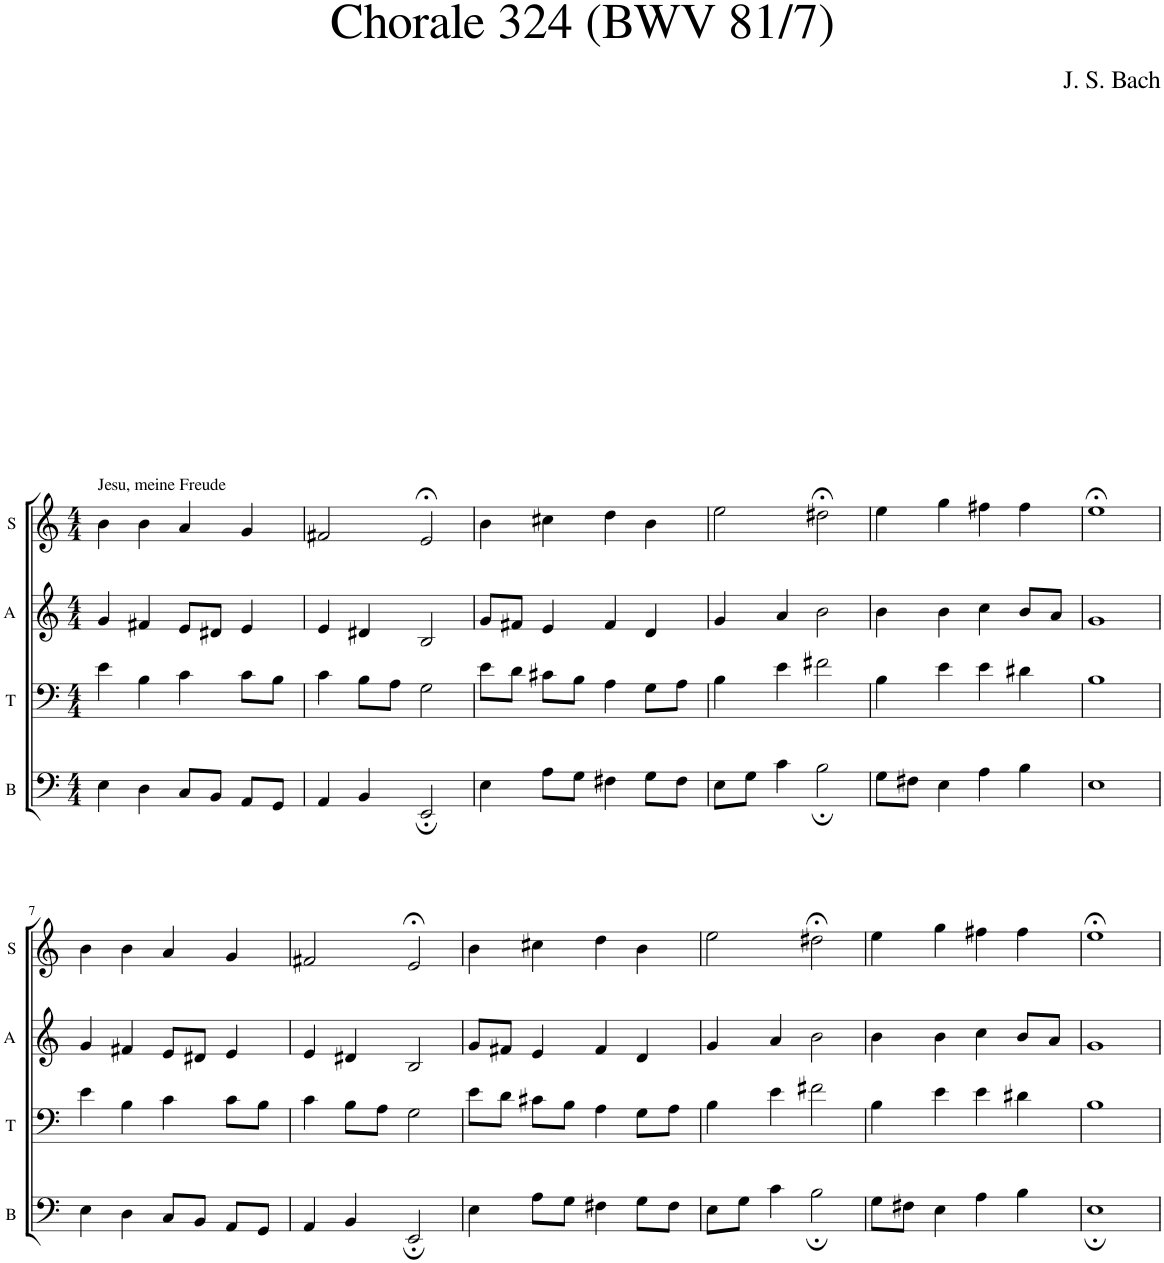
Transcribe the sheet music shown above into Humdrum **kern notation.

**kern	**kern	**kern	**kern
*part4	*part3	*part2	*part1
*staff4	*staff3	*staff2	*staff1
*I"B	*I"T	*I"A	*I"S
*I'B	*I'T	*I'A	*I'S
*clefF4	*clefF4	*clefG2	*clefG2
*k[]	*k[]	*k[]	*k[]
*M4/4	*M4/4	*M4/4	*M4/4
=1	=1	=1	=1
!	!	!	!LO:TX:a:t=Jesu, meine Freude
4E\	4e\	4g/	4b\
4D\	4B\	4f#X/	4b\
8C/L	4c\	8e/L	4a/
8BB/J	.	8d#X/J	.
8AA/L	8c\L	4e/	4g/
8GG/J	8B\J	.	.
=2	=2	=2	=2
4AA/	4c\	4e/	2f#X/
4BB/	8B\L	4d#X/	.
.	8A\J	.	.
2EE;/	2G\	2B/	2e;</
=3	=3	=3	=3
4E\	8e\L	8g/L	4b\
.	8d\J	8f#X/J	.
8A\L	8c#X\L	4e/	4cc#X\
8G\J	8B\J	.	.
4F#X\	4A\	4f#/	4dd\
8G\L	8G\L	4d/	4b\
8F#\J	8A\J	.	.
=4	=4	=4	=4
8E\L	4B\	4g/	2ee\
8G\J	.	.	.
4c\	4e\	4a/	.
2B;\	2f#X\	2b\	2dd#X;<\
=5	=5	=5	=5
8G\L	4B\	4b\	4ee\
8F#X\J	.	.	.
4E\	4e\	4b\	4gg\
4A\	4e\	4cc\	4ff#X\
4B\	4d#X\	8b/L	4ff#\
.	.	8a/J	.
=6	=6	=6	=6
1E	1B	1g	1ee;<
!!LO:LB:g=z
=7	=7	=7	=7
4E\	4e\	4g/	4b\
4D\	4B\	4f#X/	4b\
8C/L	4c\	8e/L	4a/
8BB/J	.	8d#X/J	.
8AA/L	8c\L	4e/	4g/
8GG/J	8B\J	.	.
=8	=8	=8	=8
4AA/	4c\	4e/	2f#X/
4BB/	8B\L	4d#X/	.
.	8A\J	.	.
2EE;/	2G\	2B/	2e;</
=9	=9	=9	=9
4E\	8e\L	8g/L	4b\
.	8d\J	8f#X/J	.
8A\L	8c#X\L	4e/	4cc#X\
8G\J	8B\J	.	.
4F#X\	4A\	4f#/	4dd\
8G\L	8G\L	4d/	4b\
8F#\J	8A\J	.	.
=10	=10	=10	=10
8E\L	4B\	4g/	2ee\
8G\J	.	.	.
4c\	4e\	4a/	.
2B;\	2f#X\	2b\	2dd#X;<\
=11	=11	=11	=11
8G\L	4B\	4b\	4ee\
8F#X\J	.	.	.
4E\	4e\	4b\	4gg\
4A\	4e\	4cc\	4ff#X\
4B\	4d#X\	8b/L	4ff#\
.	.	8a/J	.
=12	=12	=12	=12
1E;	1B	1g	1ee;<
=	=	=	=
*-	*-	*-	*-
